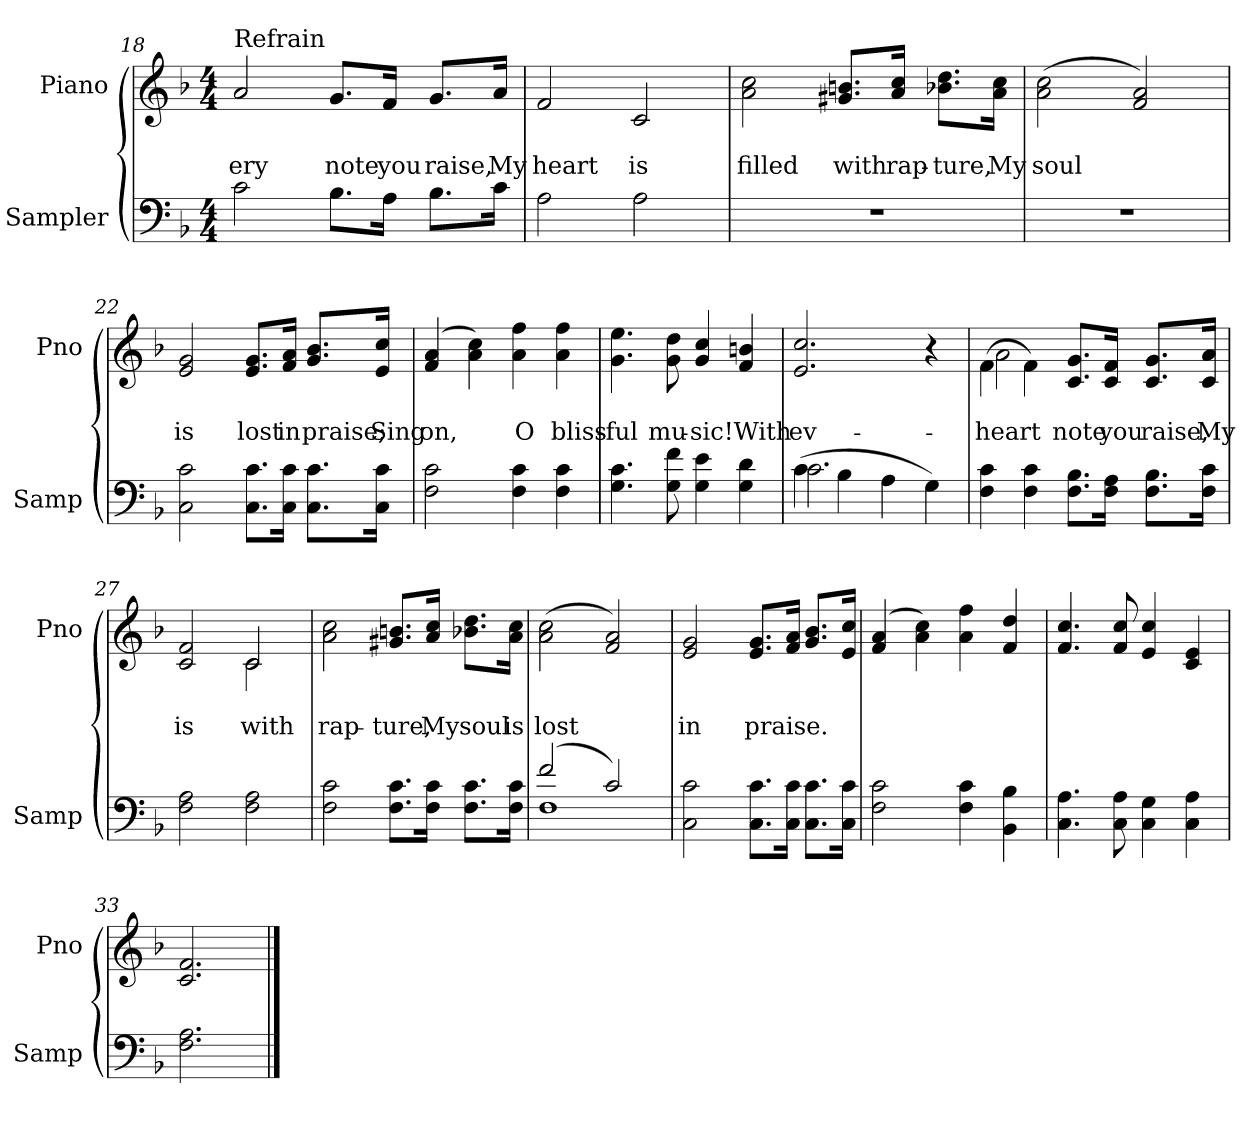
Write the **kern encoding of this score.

**kern	**kern	**text	**text
*part2	*part1	*part1	*part1
*staff2	*staff1	*staff1	*staff1
*I"Sampler	*I"Piano	*	*
*I'Samp	*I'Pno	*	*
*clefF4	*clefG2	*	*
*k[b-]	*k[b-]	*	*
*F:	*F:	*	*
*M4/4	*M4/4	*	*
=18	=18	=18	=18
!	!LO:TX:t=Refrain	!	!
2c	2a	.	-ery
8.B-\L	8.g/L	.	note
16A\Jk	16f/Jk	.	you
8.B-\L	8.g/L	.	raise,
16c\Jk	16a/Jk	.	My
=19	=19	=19	=19
2A	2f	.	heart
2A	2c	.	is
=20	=20	=20	=20
1r	2a 2cc	.	filled
.	8.g#X/ 8.bn/L	.	with
.	16a/ 16cc/Jk	.	rap-
.	8.b-X\ 8.dd\L	.	-ture,
.	16a\ 16cc\Jk	.	My
=21	=21	=21	=21
1r	(2a 2cc	.	soul
.	2f 2a)	.	.
=22	=22	=22	=22
2C 2c	2e 2g	.	is
8.C\ 8.c\L	8.e/ 8.g/L	.	lost
16C\ 16c\Jk	16f/ 16a/Jk	.	in
8.C\ 8.c\L	8.g/ 8.b-/L	.	praise;
16C\ 16c\Jk	16e/ 16cc/Jk	.	Sing
=23	=23	=23	=23
2F 2c	(4f 4a	.	on,
.	4a 4cc)	.	.
4F 4c	4a 4ff	.	O
4F 4c	4a 4ff	.	bliss-
=24	=24	=24	=24
4.G 4.c	4.g 4.ee	.	-ful
8G 8f	8g 8dd	.	mu-
4G 4e	4g 4cc	.	-sic!
4G 4d	4f 4bn	.	With
=25	=25	=25	=25
*^	*	*	*
(4c\	2.c	2.e 2.cc	.	ev-
4B-\	.	.	.	.
4A\	.	.	.	.
4G)	4ryy	4r	.	.
*v	*v	*	*	*
=26	=26	=26	=26
*	*^	*	*
4F 4c	(4f\	2a	.	heart
4F 4c	4f\)	.	.	.
8.F\ 8.B-\L	8.c/ 8.g/L	2ryy	.	note
16F\ 16A\Jk	16c/ 16f/Jk	.	.	you
8.F\ 8.B-\L	8.c/ 8.g/L	.	.	raise,
16F\ 16c\Jk	16c/ 16a/Jk	.	.	My
=27	=27	=27	=27	=27
2F 2A	2c 2f	2ryy	.	is
2F 2A	2c/	2c	.	with
*	*v	*v	*	*
=28	=28	=28	=28
2F 2c	2a 2cc	.	rap-
8.F\ 8.c\L	8.g#X/ 8.bn/L	.	-ture,
16F\ 16c\Jk	16a/ 16cc/Jk	.	My
8.F\ 8.c\L	8.b-X\ 8.dd\L	.	soul
16F\ 16c\Jk	16a\ 16cc\Jk	.	is
=29	=29	=29	=29
*^	*	*	*
(2f/	1F	(2a 2cc	.	lost
2c/)	.	2f 2a)	.	.
*v	*v	*	*	*
=30	=30	=30	=30
2C 2c	2e 2g	.	in
8.C\ 8.c\L	8.e/ 8.g/L	.	praise.
16C\ 16c\Jk	16f/ 16a/Jk	.	.
8.C\ 8.c\L	8.g/ 8.b-/L	.	.
16C\ 16c\Jk	16e/ 16cc/Jk	.	.
=31	=31	=31	=31
2F 2c	(4f 4a	.	.
.	4a 4cc)	.	.
4F 4c	4a 4ff	.	.
4BB- 4B-	4f 4dd	.	.
=32	=32	=32	=32
4.C 4.A	4.f 4.cc	.	.
8C 8A	8f 8cc	.	.
4C 4G	4e 4cc	.	.
4C 4A	4c 4e	.	.
=33	=33	=33	=33
2.F 2.A	2.c 2.f	.	.
==	==	==	==
*-	*-	*-	*-
